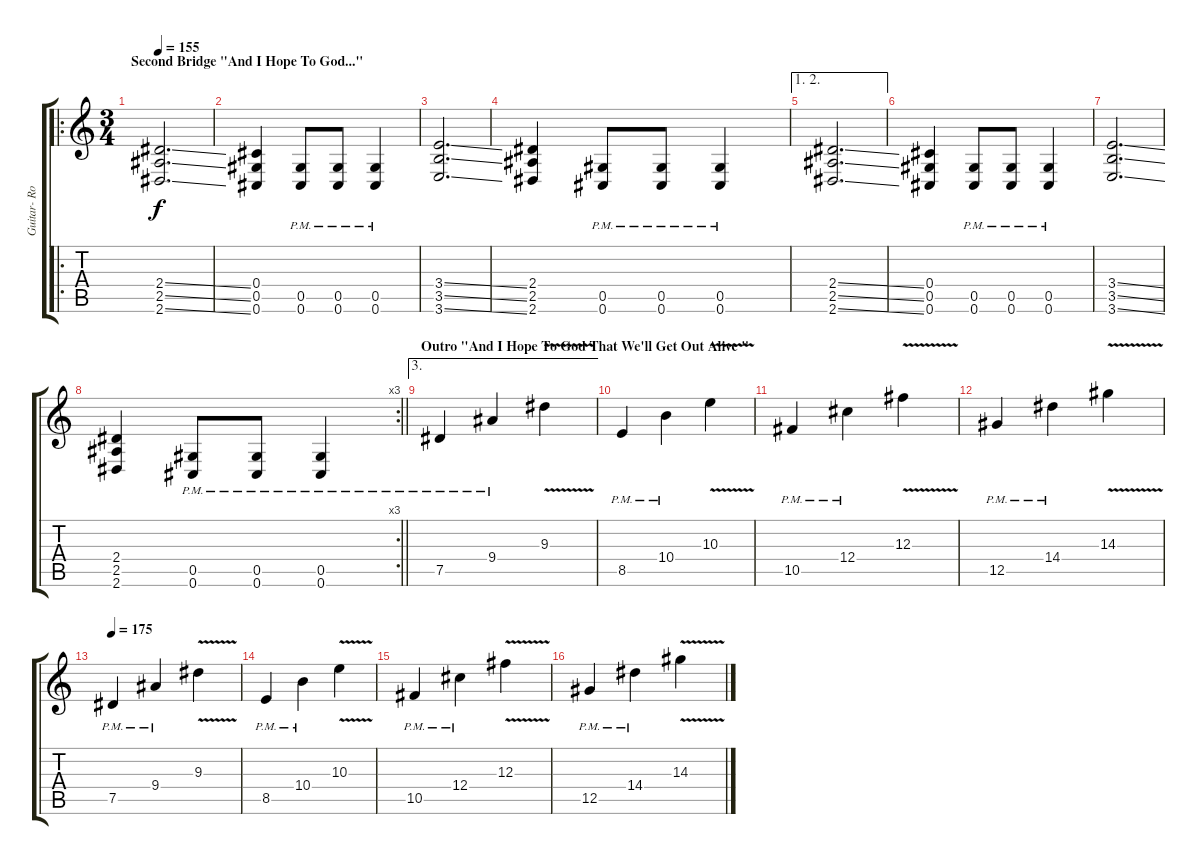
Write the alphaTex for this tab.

\track ("Guitar- Rory Clewlow" "Guitar- Ro") {instrument overdrivenguitar}
\staff {score tabs}
\tuning (Eb4 Bb3 Gb3 Db3 Ab2 Db2) {hide}
\ro
\ts (3 4)
\section ("" "Second Bridge \"And I Hope To God...\"")
\tempo 155
\clef g2
\ks c
(2.4{ss} 2.5{ss} 2.6{ss}).2{d dy f} |
(0.4 0.5 0.6).4 (0.5{pm} 0.6{pm}).8 (0.5{pm} 0.6{pm}).8 (0.5{pm} 0.6{pm}).4 |
(3.4{ss} 3.5{ss} 3.6{ss}).2{d} |
(2.4 2.5 2.6).4 (0.5{pm} 0.6{pm}).8 (0.5{pm} 0.6{pm}).8 (0.5{pm} 0.6{pm}).4 |
\ae (1 2)
(2.4{ss} 2.5{ss} 2.6{ss}).2{d} |
(0.4 0.5 0.6).4 (0.5{pm} 0.6{pm}).8 (0.5{pm} 0.6{pm}).8 (0.5{pm} 0.6{pm}).4 |
(3.4{ss} 3.5{ss} 3.6{ss}).2{d} |
\rc 3
\barLineRight lightlight
(2.4 2.5 2.6).4 (0.5{pm} 0.6{pm}).8 (0.5{pm} 0.6{pm}).8 (0.5{pm} 0.6{pm}).4 |
\ae 3
\section ("" "Outro \"And I Hope To God That We'll Get Out Alive \"")
7.5{pm}.4 9.4{pm}.4 9.3{v}.4 |
8.5{pm}.4 10.4{pm}.4 10.3{v}.4 |
10.5{pm}.4 12.4{pm}.4 12.3{v}.4 |
12.5{pm}.4 14.4{pm}.4 14.3{v}.4 |
\tempo 175
7.5{pm}.4 9.4{pm}.4 9.3{v}.4 |
8.5{pm}.4 10.4{pm}.4 10.3{v}.4 |
10.5{pm}.4 12.4{pm}.4 12.3{v}.4 |
12.5{pm}.4 14.4{pm}.4 14.3{v}.4
